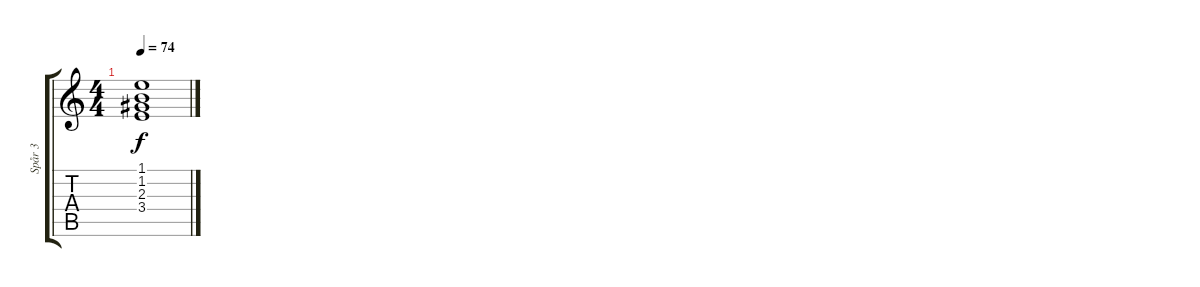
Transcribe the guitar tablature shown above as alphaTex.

\track ("Spår 3" "Spår 3") {instrument overdrivenguitar}
\staff {score tabs}
\tuning (Eb4 Bb3 Gb3 Db3 Ab2 Eb2) {hide}
\ts (4 4)
\tempo 74
\clef g2
\ks c
(1.1 1.2 2.3 3.4).1{dy f}
